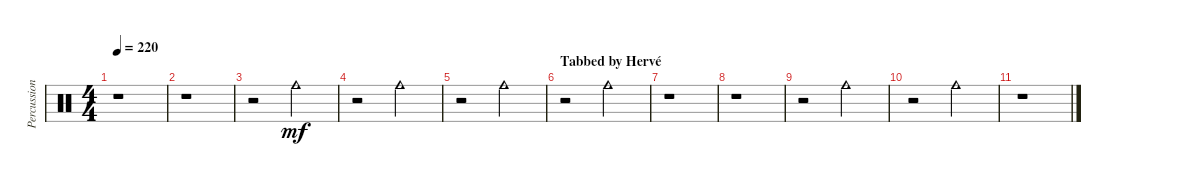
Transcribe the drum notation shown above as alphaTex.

\track ("Percussions1" "Percussion") {instrument percussion}
\staff {score}
\articulation defaults
\ts (4 4)
\tempo 220
\clef neutral
\ks c
r.1{dy f} |
r.1 |
r.2 "Cowbell medium (hit)".2{dy mf} |
r.2 "Cowbell medium (hit)".2 |
r.2 "Cowbell medium (hit)".2 |
\section ("" "Tabbed by Hervé")
r.2 "Cowbell medium (hit)".2 |
r.1 |
r.1 |
r.2 "Cowbell medium (hit)".2 |
r.2 "Cowbell medium (hit)".2 |
r.1
